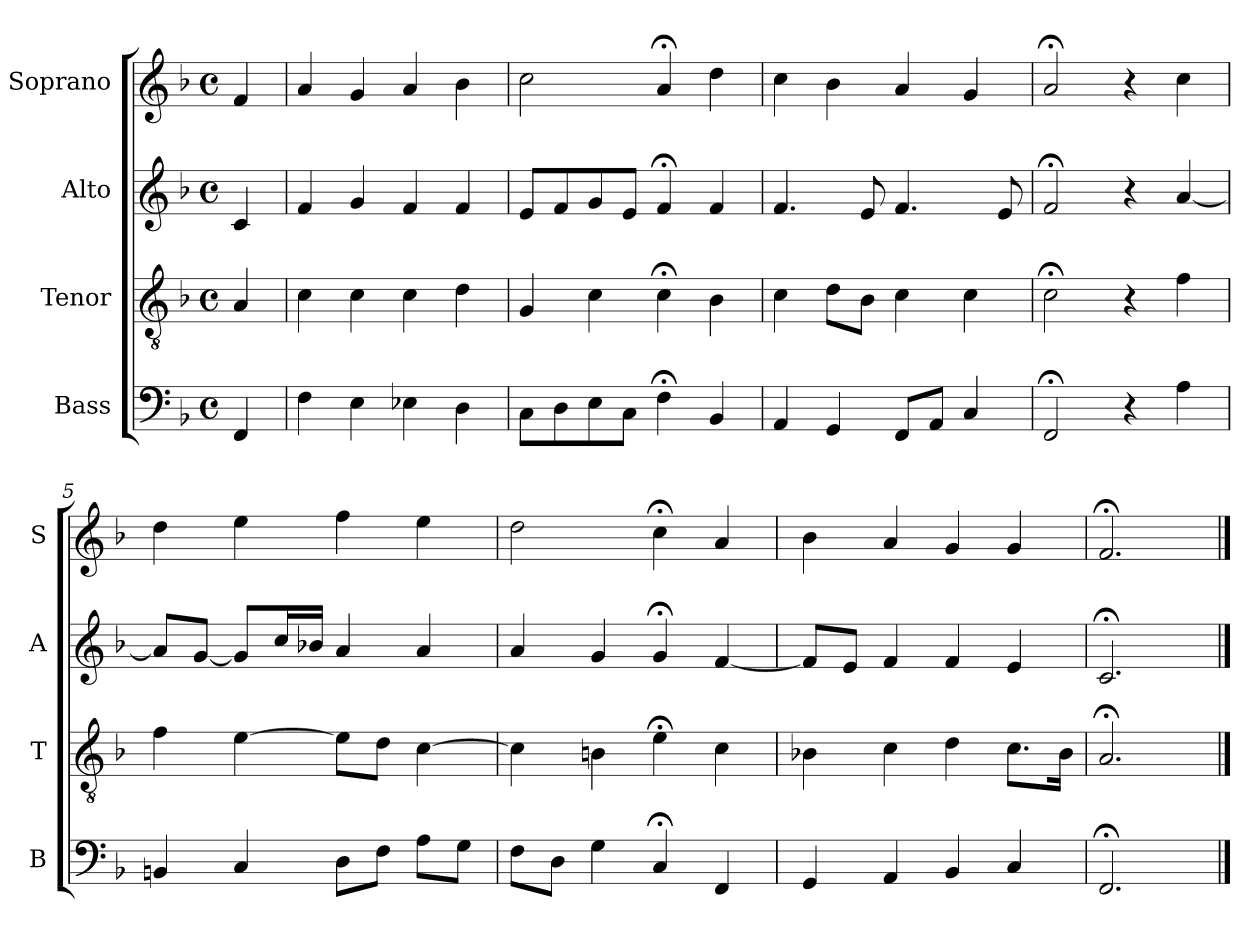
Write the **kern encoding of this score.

**kern	**kern	**kern	**kern
*part4	*part3	*part2	*part1
*staff4	*staff3	*staff2	*staff1
*I"Bass	*I"Tenor	*I"Alto	*I"Soprano
*I'B	*I'T	*I'A	*I'S
*clefF4	*clefGv2	*clefG2	*clefG2
*k[b-]	*k[b-]	*k[b-]	*k[b-]
*F:	*F:	*F:	*F:
*M4/4	*M4/4	*M4/4	*M4/4
*met(c)	*met(c)	*met(c)	*met(c)
*MM100	*MM100	*MM100	*MM100
=	=	=	=
4FF	4A	4c	4f
=1	=1	=1	=1
4F	4c	4f	4a
4E	4c	4g	4g
4E-X	4c	4f	4a
4D	4d	4f	4b-
=2	=2	=2	=2
8CL	4G	8eL	2cc
8D	.	8f	.
8E	4c	8g	.
8CJ	.	8eJ	.
4F;<	4c;<	4f;<	4a;<
4BB-	4B-	4f	4dd
=3	=3	=3	=3
4AA	4c	4.f	4cc
4GG	8dL	.	4b-
.	8B-J	8e	.
8FFL	4c	4.f	4a
8AAJ	.	.	.
4C	4ci	.	4g
.	.	8e	.
=4	=4	=4	=4
2FF;<	2c;<i	2f;<	2a;<i
4r	4r	4r	4r
4A	4fi	[4a	4cci
=5	=5	=5	=5
4BBn	4f	8aL]	4dd
.	.	[8gJ	.
4C	[4e	8gL]	4ee
.	.	16ccL	.
.	.	16b-XJJ	.
8DL	8eL]	4a	4ff
8FJ	8dJ	.	.
8AL	[4c	4a	4ee
8GJ	.	.	.
=6	=6	=6	=6
8FL	4c]	4a	2dd
8DJ	.	.	.
4G	4Bn	4g	.
4C;<	4e;<	4g;<	4cc;<
4FF	4c	[4f	4a
=7	=7	=7	=7
4GG	4B-X	8fL]	4b-
.	.	8eJ	.
4AA	4c	4f	4a
4BB-	4d	4f	4g
4C	8.cL	4e	4g
.	16B-Jk	.	.
=8	=8	=8	=8
2.FF;<	2.A;<	2.c;<	2.f;<
==	==	==	==
*-	*-	*-	*-
